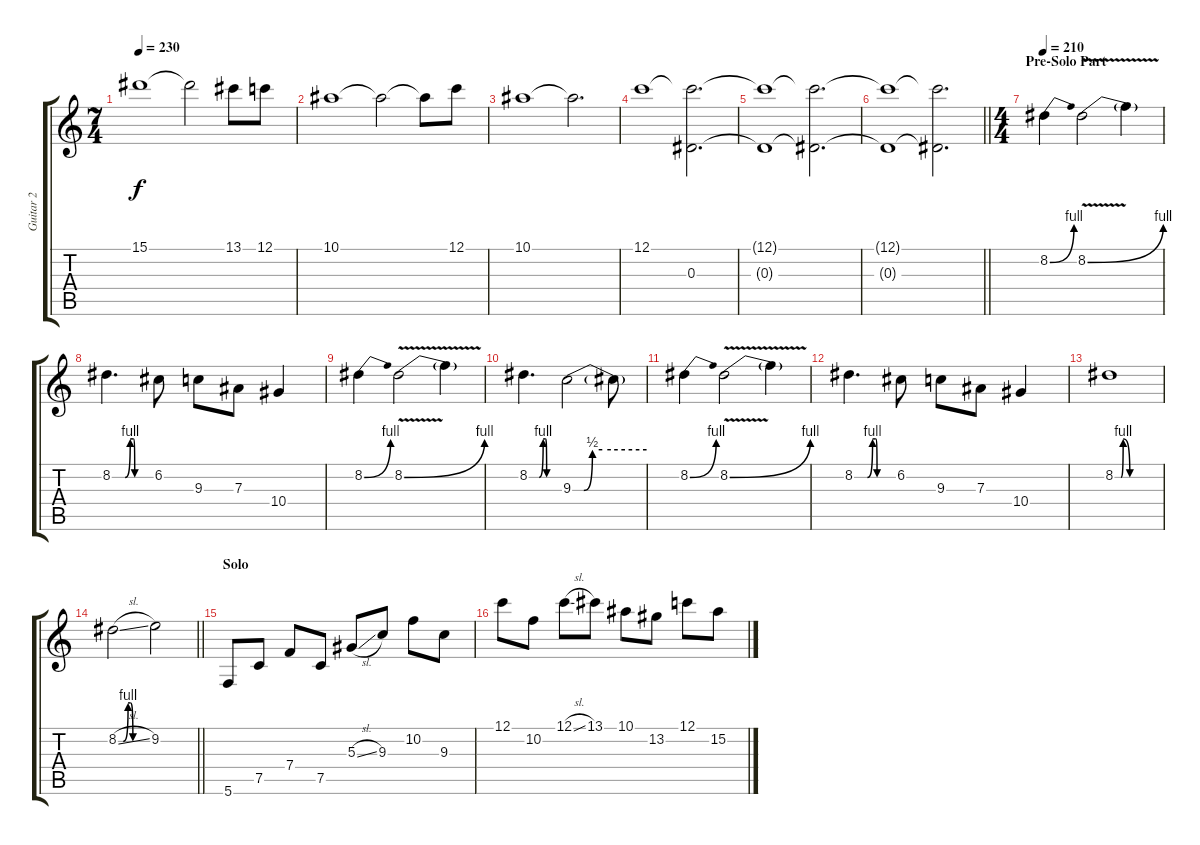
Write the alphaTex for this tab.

\track ("Guitar 2" "Guitar 2") {instrument distortionguitar}
\staff {score tabs}
\tuning (C4 G3 Eb3 Bb2 F2 C2) {hide}
\ts (7 4)
\tempo 230
\clef g2
\ks c
15.1.1{dy f} 15.1{t}.2 13.1.8 12.1.8 |
10.1.1 10.1{t}.2 10.1{t}.8 12.1.8 |
10.1.1 10.1{t}.2{d} |
12.1.1 (12.1{t} 0.3).2{d} |
(12.1{t} 0.3{t}).1 (12.1{t} 0.3{t}).2{d} |
\barLineRight lightlight
(12.1{t} 0.3{t}).1 (12.1{t} 0.3{t}).2{d} |
\ts (4 4)
\section ("" "Pre-Solo Part")
\tempo 210
8.2{be (bend 0 0 60 4)}.4 8.2{be (bend 0 0 60 4) v}.2 8.2{t}.4 |
8.2{be (custom 0 0 14 0 20 0 28 4 33 4 35 0 60 0)}.4{d} 6.2.8 9.3.8 7.3.8 10.4.4 |
8.2{be (bend 0 0 60 4)}.4 8.2{be (bend 0 0 60 4) v}.2 8.2{t}.4 |
8.2{be (custom 0 0 14 0 20 0 28 4 33 4 35 0 60 0)}.4{d} 9.3{be (custom 0 0 9 0 16 2 24 2 31 2 60 2)}.2 9.3{t}.8 |
8.2{be (bend 0 0 60 4)}.4 8.2{be (bend 0 0 60 4) v}.2 8.2{t}.4 |
8.2{be (custom 0 0 14 0 20 0 28 4 33 4 35 0 60 0)}.4{d} 6.2.8 9.3.8 7.3.8 10.4.4 |
8.2{be (custom 0 0 8 0 11 4 20 0 25 0 30 0 60 0)}.1 |
\barLineRight lightlight
8.2{be (custom 0 0 10 0 20 4 25 4 30 0 60 0) sl}.2 9.2.2 |
\section ("" "Solo")
5.6.8{volume 13} 7.5.8 7.4.8 7.5.8 5.3{sl}.8 9.3.8 10.2.8 9.3.8 |
12.1.8 10.2.8 12.1{sl}.8 13.1.8 10.1.8 13.2.8 12.1.8 15.2.8
